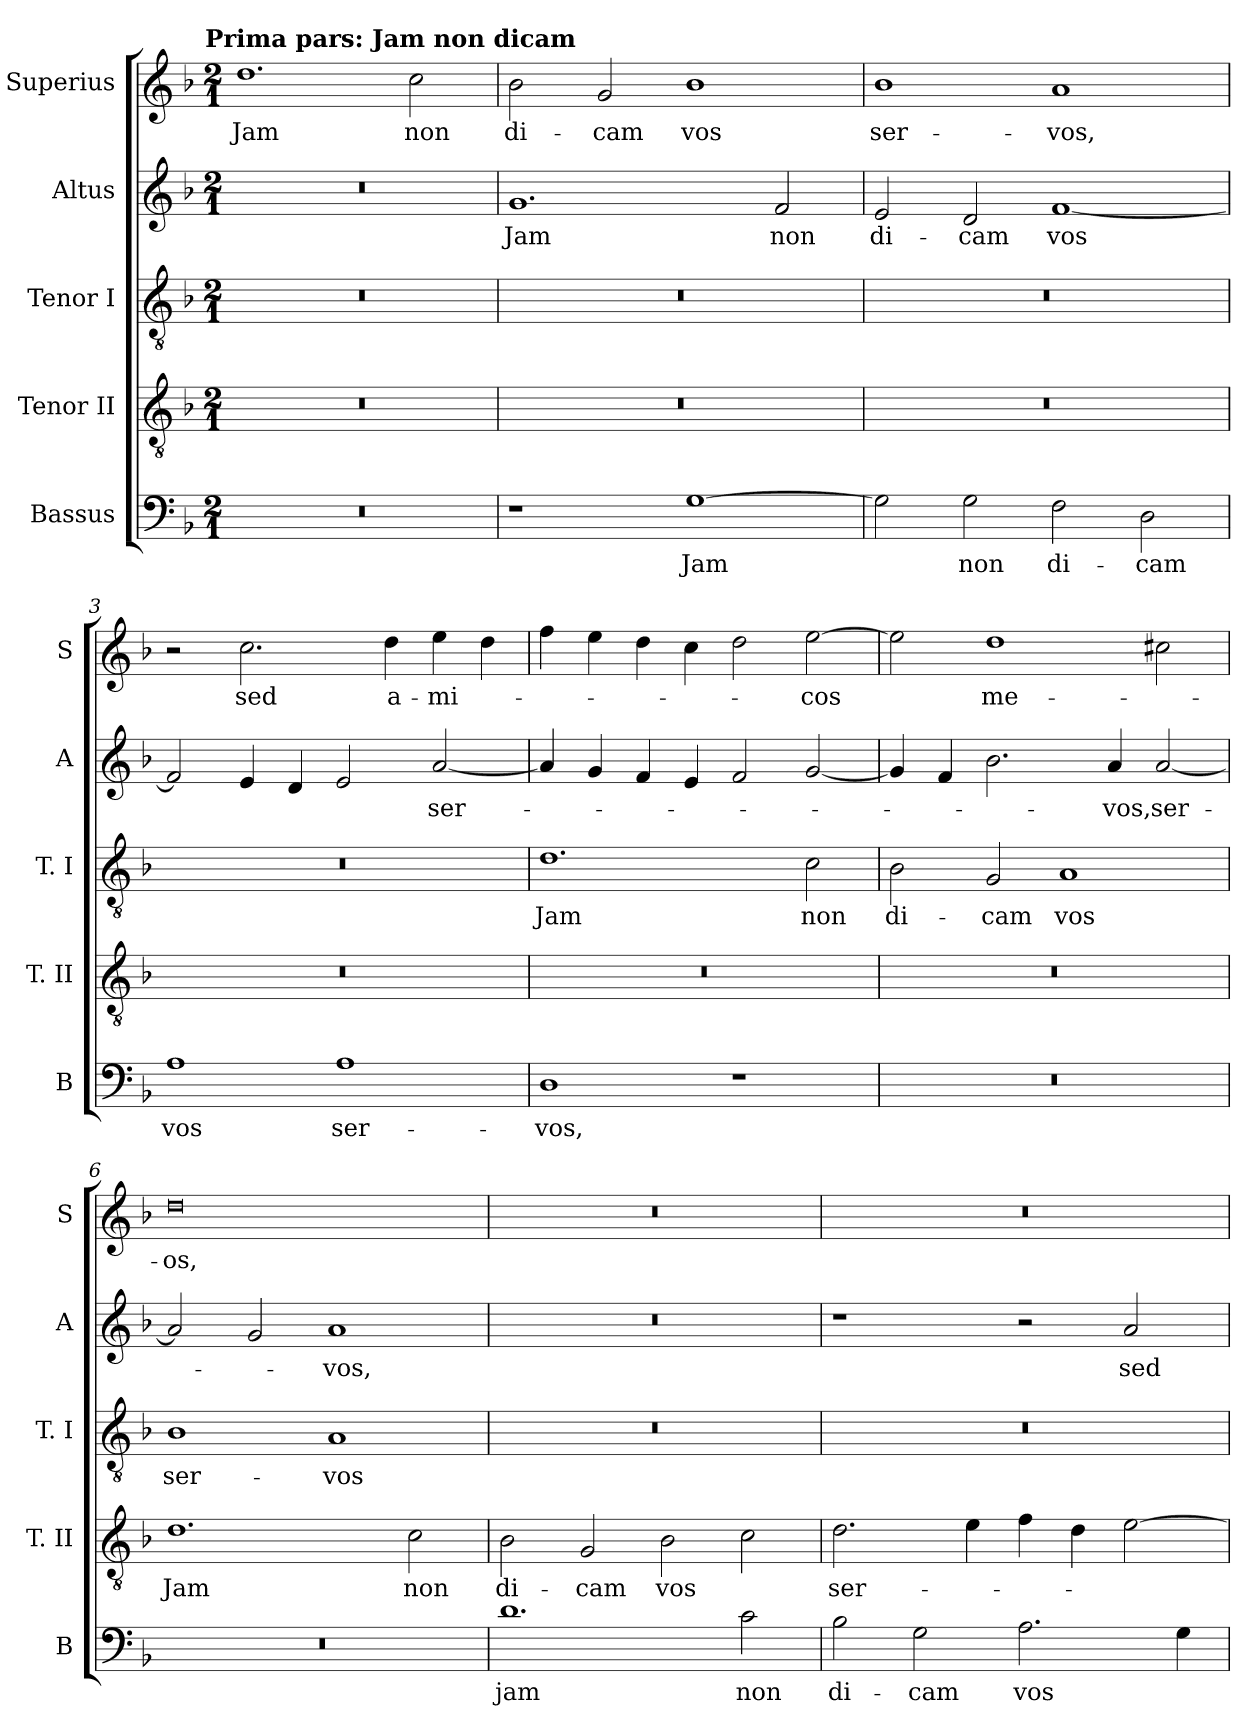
**kern	**text	**kern	**text	**kern	**text	**kern	**text	**kern	**text
*part5	*part5	*part4	*part4	*part3	*part3	*part2	*part2	*part1	*part1
*staff5	*staff5	*staff4	*staff4	*staff3	*staff3	*staff2	*staff2	*staff1	*staff1
*I"Bassus	*	*I"Tenor II	*	*I"Tenor I	*	*I"Altus	*	*I"Superius	*
*I'B	*	*I'T. II	*	*I'T. I	*	*I'A	*	*I'S	*
*clefF4	*	*clefGv2	*	*clefGv2	*	*clefG2	*	*clefG2	*
*k[b-]	*	*k[b-]	*	*k[b-]	*	*k[b-]	*	*k[b-]	*
*F:	*	*F:	*	*F:	*	*F:	*	*F:	*
!!LO:TX:omd:t=Prima pars&colon; Jam non dicam
*M2/1	*	*M2/1	*	*M2/1	*	*M2/1	*	*M2/1	*
=	=	=	=	=	=	=	=	=	=
0r	.	0r	.	0r	.	0r	.	1.dd	Jam
.	.	.	.	.	.	.	.	2cc	non
=1	=1	=1	=1	=1	=1	=1	=1	=1	=1
1r	.	0r	.	0r	.	1.g	Jam	2b-	di-
.	.	.	.	.	.	.	.	2g	-cam
[1G	Jam	.	.	.	.	.	.	1b-	vos
.	.	.	.	.	.	2f	non	.	.
=2	=2	=2	=2	=2	=2	=2	=2	=2	=2
2G]	.	0r	.	0r	.	2e	di-	1b-	ser-
2G	non	.	.	.	.	2d	-cam	.	.
2F	di-	.	.	.	.	[1f	vos	1a	-vos,
2D	-cam	.	.	.	.	.	.	.	.
=3	=3	=3	=3	=3	=3	=3	=3	=3	=3
1A	vos	0r	.	0r	.	2f]	.	2r	.
.	.	.	.	.	.	4e	.	2.cc	sed
.	.	.	.	.	.	4d	.	.	.
1A	ser-	.	.	.	.	2e	.	.	.
.	.	.	.	.	.	.	.	4dd	a-
.	.	.	.	.	.	[2a	ser-	4ee	-mi-
.	.	.	.	.	.	.	.	4dd	.
=4	=4	=4	=4	=4	=4	=4	=4	=4	=4
1D	-vos,	0r	.	1.d	Jam	4a]	.	4ff	.
.	.	.	.	.	.	4g	.	4ee	.
.	.	.	.	.	.	4f	.	4dd	.
.	.	.	.	.	.	4e	.	4cc	.
1r	.	.	.	.	.	2f	.	2dd	.
.	.	.	.	2c	non	[2g	.	[2ee	-cos
=5	=5	=5	=5	=5	=5	=5	=5	=5	=5
0r	.	0r	.	2B-	di-	4g]	.	2ee]	.
.	.	.	.	.	.	4f	.	.	.
.	.	.	.	2G	-cam	2.b-	.	1dd	me-
.	.	.	.	1A	vos	.	.	.	.
.	.	.	.	.	.	4a	-vos,	.	.
.	.	.	.	.	.	[2a	ser-	2cc#X	.
=6	=6	=6	=6	=6	=6	=6	=6	=6	=6
0r	.	1.d	Jam	1B-	ser-	2a]	.	0dd	-os,
.	.	.	.	.	.	2g	.	.	.
.	.	.	.	1A	-vos	1a	-vos,	.	.
.	.	2c	non	.	.	.	.	.	.
=7	=7	=7	=7	=7	=7	=7	=7	=7	=7
1.d	jam	2B-	di-	0r	.	0r	.	0r	.
.	.	2G	-cam	.	.	.	.	.	.
.	.	2B-	vos	.	.	.	.	.	.
2c	non	2c	.	.	.	.	.	.	.
=8	=8	=8	=8	=8	=8	=8	=8	=8	=8
2B-	di-	2.d	ser-	0r	.	1r	.	0r	.
2G	-cam	.	.	.	.	.	.	.	.
.	.	4e	.	.	.	.	.	.	.
2.A	vos	4f	.	.	.	2r	.	.	.
.	.	4d	.	.	.	.	.	.	.
.	.	[2e	.	.	.	2a	sed	.	.
4G	.	.	.	.	.	.	.	.	.
=	=	=	=	=	=	=	=	=	=
*-	*-	*-	*-	*-	*-	*-	*-	*-	*-
